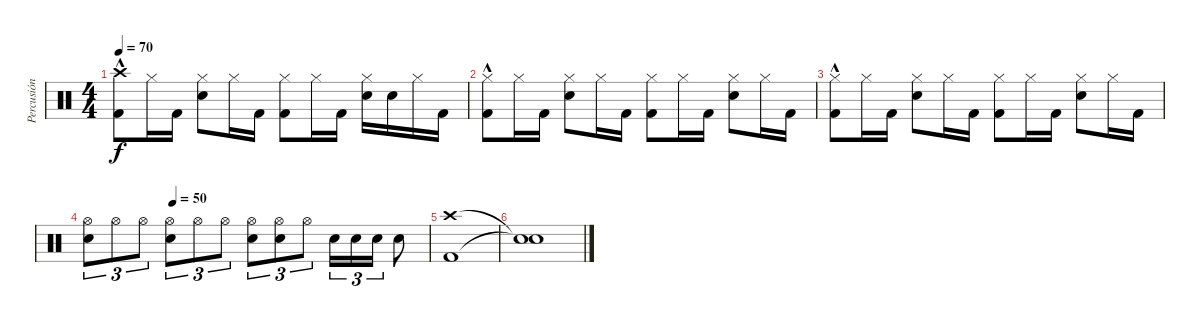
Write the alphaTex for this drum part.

\track ("Percusión" "Percusión") {instrument percussion}
\staff {score}
\articulation defaults
\ts (4 4)
\tempo 70
\clef neutral
\ks c
("Crash high (hit)" "Kick (hit) 2"{hac}).8{dy f} "Hi-Hat (closed)".16 "Kick (hit) 2".16 ("Hi-Hat (closed)" "Snare (hit) 2").8 "Hi-Hat (closed)".16 "Kick (hit) 2".16 ("Hi-Hat (closed)" "Kick (hit) 2").8 "Hi-Hat (closed)".16 "Kick (hit) 2".16 ("Hi-Hat (closed)" "Snare (hit) 2").16 "Snare (hit) 2".16 "Hi-Hat (closed)".16 "Kick (hit) 2".16 |
("Hi-Hat (closed)" "Kick (hit) 2"{hac}).8 "Hi-Hat (closed)".16 "Kick (hit) 2".16 ("Hi-Hat (closed)" "Snare (hit) 2").8 "Hi-Hat (closed)".16 "Kick (hit) 2".16 ("Hi-Hat (closed)" "Kick (hit) 2").8 "Hi-Hat (closed)".16 "Kick (hit) 2".16 ("Hi-Hat (closed)" "Snare (hit) 2").8 "Hi-Hat (closed)".16 "Kick (hit) 2".16 |
("Hi-Hat (closed)" "Kick (hit) 2"{hac}).8 "Hi-Hat (closed)".16 "Kick (hit) 2".16 ("Hi-Hat (closed)" "Snare (hit) 2").8 "Hi-Hat (closed)".16 "Kick (hit) 2".16 ("Hi-Hat (closed)" "Kick (hit) 2").8 "Hi-Hat (closed)".16 "Kick (hit) 2".16 ("Hi-Hat (closed)" "Snare (hit) 2").8 "Hi-Hat (closed)".16 "Kick (hit) 2".16 |
\tempo (50 0.25)
("Hi-Hat (open)" "Snare (hit) 2").8{tu (3 2)} "Hi-Hat (open)".8{tu (3 2)} "Hi-Hat (open)".8{tu (3 2)} ("Hi-Hat (open)" "Snare (hit) 2").8{tu (3 2)} "Hi-Hat (open)".8{tu (3 2)} "Hi-Hat (open)".8{tu (3 2)} ("Hi-Hat (open)" "Snare (hit) 2").8{tu (3 2)} ("Hi-Hat (open)" "Snare (hit) 2").8{tu (3 2)} "Hi-Hat (open)".8{tu (3 2)} "Snare (hit) 2".16{tu (3 2)} "Snare (hit) 2".16{tu (3 2)} "Snare (hit) 2".16{tu (3 2)} "Snare (hit) 2".8 |
("Crash high (hit)" "Kick (hit) 2").1 |
("Snare (hit)"{t} "Snare (hit)"{t}).1
